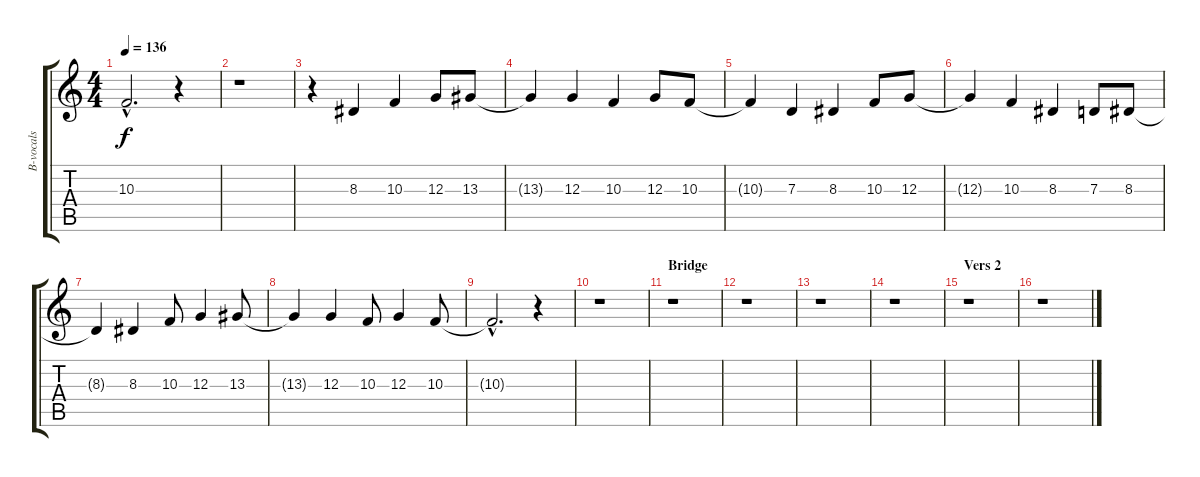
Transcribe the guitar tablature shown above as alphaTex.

\track ("B-vocals" "B-vocals") {instrument lead6voice}
\staff {score tabs}
\tuning (E4 B3 G3 D3 A2 E2) {hide}
\ts (4 4)
\tempo 136
\clef g2
\ks c
10.3{hac t}.2{d dy f} r.4 |
r.1 |
r.4 8.3.4 10.3.4 12.3.8 13.3.8 |
13.3{t}.4 12.3.4 10.3.4 12.3.8 10.3.8 |
10.3{t}.4 7.3.4 8.3.4 10.3.8 12.3.8 |
12.3{t}.4 10.3.4 8.3.4 7.3.8 8.3.8 |
8.3{t}.4 8.3.4 10.3.8 12.3.4 13.3.8 |
13.3{t}.4 12.3.4 10.3.8 12.3.4 10.3.8 |
10.3{hac t}.2{d} r.4 |
r.1 |
\section ("" "Bridge")
r.1 |
r.1 |
r.1 |
r.1 |
\section ("" "Vers 2")
r.1 |
r.1
